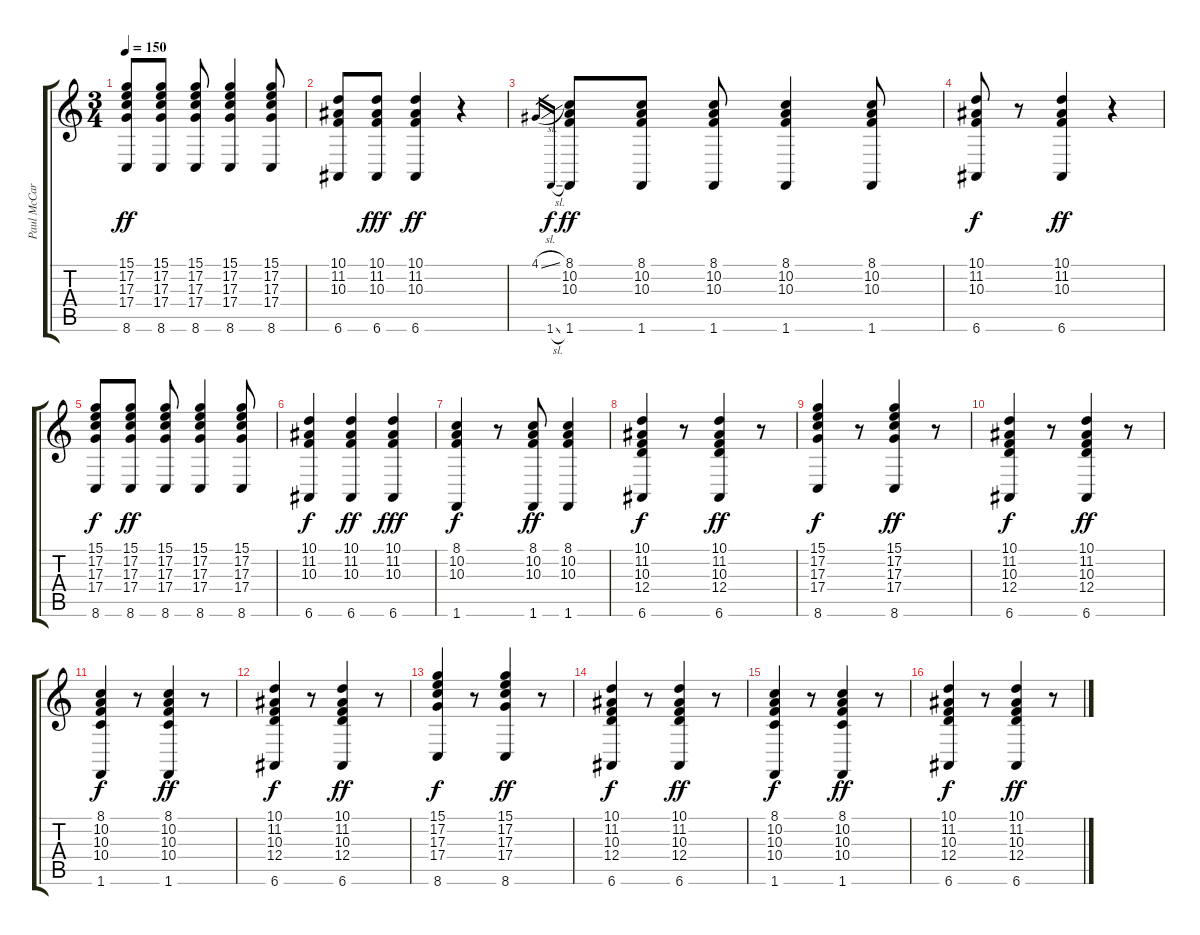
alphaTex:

\track ("Paul McCartney (Piano)" "Paul McCar") {instrument brightacousticpiano}
\staff {score tabs}
\tuning (E4 B3 G3 D3 A2 E2) {hide}
\ts (3 4)
\tempo 150
\clef g2
\ks c
(15.1 17.2 17.3 17.4 8.6).8{dy ff} (15.1 17.2 17.3 17.4 8.6).8 (15.1 17.2 17.3 17.4 8.6).8 (15.1 17.2 17.3 17.4 8.6).4 (15.1 17.2 17.3 17.4 8.6).8 |
(10.1 11.2 10.3 6.6).8 (10.1 11.2 10.3 6.6).8{dy fff} (10.1 11.2 10.3 6.6).4{dy ff} r.4 |
4.1{sl}.16{gr} 1.6{sl}.16{gr dy f} (8.1 10.2 10.3 1.6).8{dy ff} (8.1 10.2 10.3 1.6).8 (8.1 10.2 10.3 1.6).8 (8.1 10.2 10.3 1.6).4 (8.1 10.2 10.3 1.6).8 |
(10.1 11.2 10.3 6.6).8{dy f} r.8 (10.1 11.2 10.3 6.6).4{dy ff} r.4 |
(15.1 17.2 17.3 17.4 8.6).8{dy f} (15.1 17.2 17.3 17.4 8.6).8{dy ff} (15.1 17.2 17.3 17.4 8.6).8 (15.1 17.2 17.3 17.4 8.6).4 (15.1 17.2 17.3 17.4 8.6).8 |
(10.1 11.2 10.3 6.6).4{dy f} (10.1 11.2 10.3 6.6).4{dy ff} (10.1 11.2 10.3 6.6).4{dy fff} |
(8.1 10.2 10.3 1.6).4{dy f} r.8 (8.1 10.2 10.3 1.6).8{dy ff} (8.1 10.2 10.3 1.6).4 |
(10.1 11.2 10.3 12.4 6.6).4{dy f} r.8 (10.1 11.2 10.3 12.4 6.6).4{dy ff} r.8 |
(15.1 17.2 17.3 17.4 8.6).4{dy f} r.8 (15.1 17.2 17.3 17.4 8.6).4{dy ff} r.8 |
(10.1 11.2 10.3 12.4 6.6).4{dy f} r.8 (10.1 11.2 10.3 12.4 6.6).4{dy ff} r.8 |
(8.1 10.2 10.3 10.4 1.6).4{dy f} r.8 (8.1 10.2 10.3 10.4 1.6).4{dy ff} r.8 |
(10.1 11.2 10.3 12.4 6.6).4{dy f} r.8 (10.1 11.2 10.3 12.4 6.6).4{dy ff} r.8 |
(15.1 17.2 17.3 17.4 8.6).4{dy f} r.8 (15.1 17.2 17.3 17.4 8.6).4{dy ff} r.8 |
(10.1 11.2 10.3 12.4 6.6).4{dy f} r.8 (10.1 11.2 10.3 12.4 6.6).4{dy ff} r.8 |
(8.1 10.2 10.3 10.4 1.6).4{dy f} r.8 (8.1 10.2 10.3 10.4 1.6).4{dy ff} r.8 |
(10.1 11.2 10.3 12.4 6.6).4{dy f} r.8 (10.1 11.2 10.3 12.4 6.6).4{dy ff} r.8
